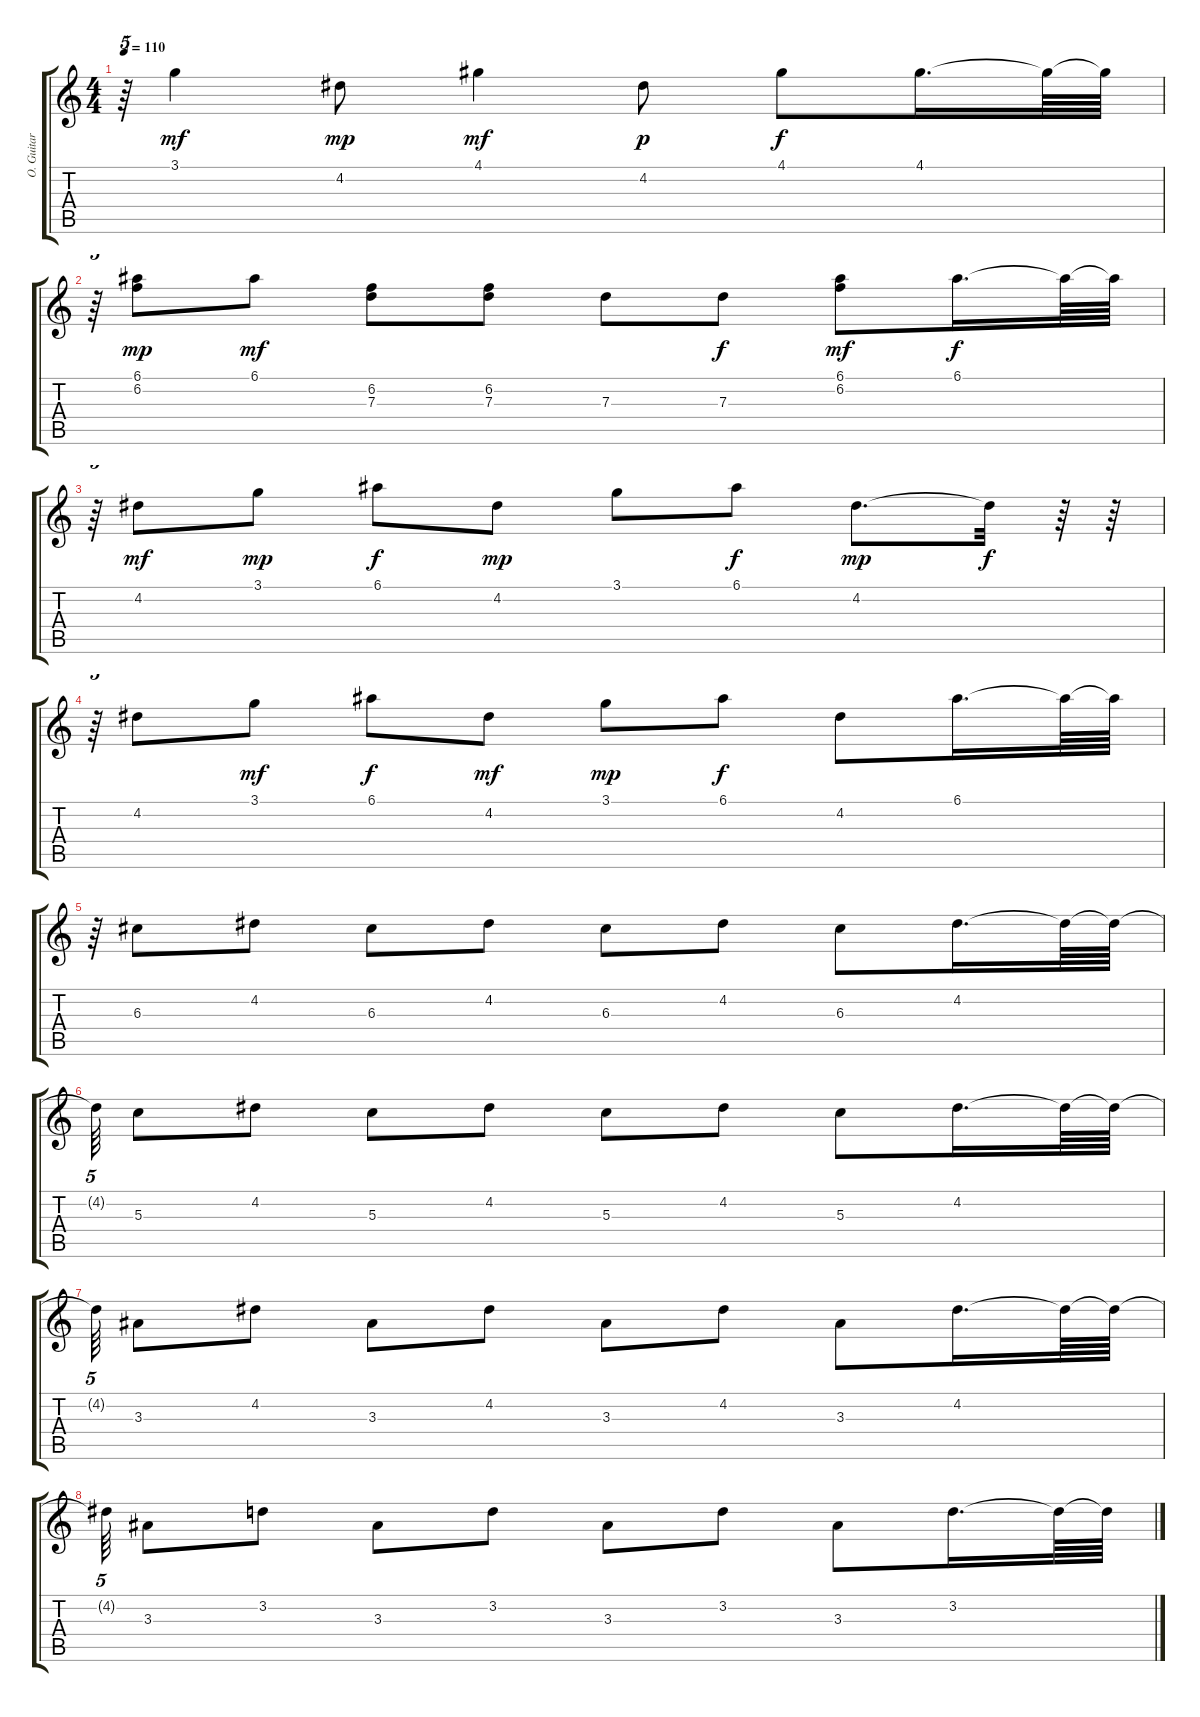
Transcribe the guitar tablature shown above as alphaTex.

\track ("O. Guitar" "O. Guitar") {instrument overdrivenguitar}
\staff {score tabs}
\tuning (E4 B3 G3 D3 A2 E2) {hide}
\ts (4 4)
\tempo 110
\clef g2
\ks c
r.64{tu (5 4) dy f} 3.1.4{dy mf} 4.2.8{dy mp} 4.1.4{dy mf} 4.2.8{dy p} 4.1.8{dy f} 4.1.16{d} 4.1{t}.64 4.1{t}.64 |
r.64{tu (5 4)} (6.1 6.2).8{dy mp} 6.1.8{dy mf} (6.2 7.3).8 (6.2 7.3).8 7.3.8 7.3.8{dy f} (6.1 6.2).8{dy mf} 6.1.16{d dy f} 6.1{t}.64 6.1{t}.64 |
r.64{tu (5 4)} 4.2.8{dy mf} 3.1.8{dy mp} 6.1.8{dy f} 4.2.8{dy mp} 3.1.8 6.1.8{dy f} 4.2.8{d dy mp} 4.2{t}.32{dy f} r.64 r.64 |
r.64{tu (5 4)} 4.2.8 3.1.8{dy mf} 6.1.8{dy f} 4.2.8{dy mf} 3.1.8{dy mp} 6.1.8{dy f} 4.2.8 6.1.16{d} 6.1{t}.64 6.1{t}.64 |
r.64{tu (5 4)} 6.3.8 4.2.8 6.3.8 4.2.8 6.3.8 4.2.8 6.3.8 4.2.16{d} 4.2{t}.64 4.2{t}.64 |
4.2{t}.64{tu (5 4)} 5.3.8 4.2.8 5.3.8 4.2.8 5.3.8 4.2.8 5.3.8 4.2.16{d} 4.2{t}.64 4.2{t}.64 |
4.2{t}.64{tu (5 4)} 3.3.8 4.2.8 3.3.8 4.2.8 3.3.8 4.2.8 3.3.8 4.2.16{d} 4.2{t}.64 4.2{t}.64 |
4.2{t}.64{tu (5 4)} 3.3.8 3.2.8 3.3.8 3.2.8 3.3.8 3.2.8 3.3.8 3.2.16{d} 3.2{t}.64 3.2{t}.64
